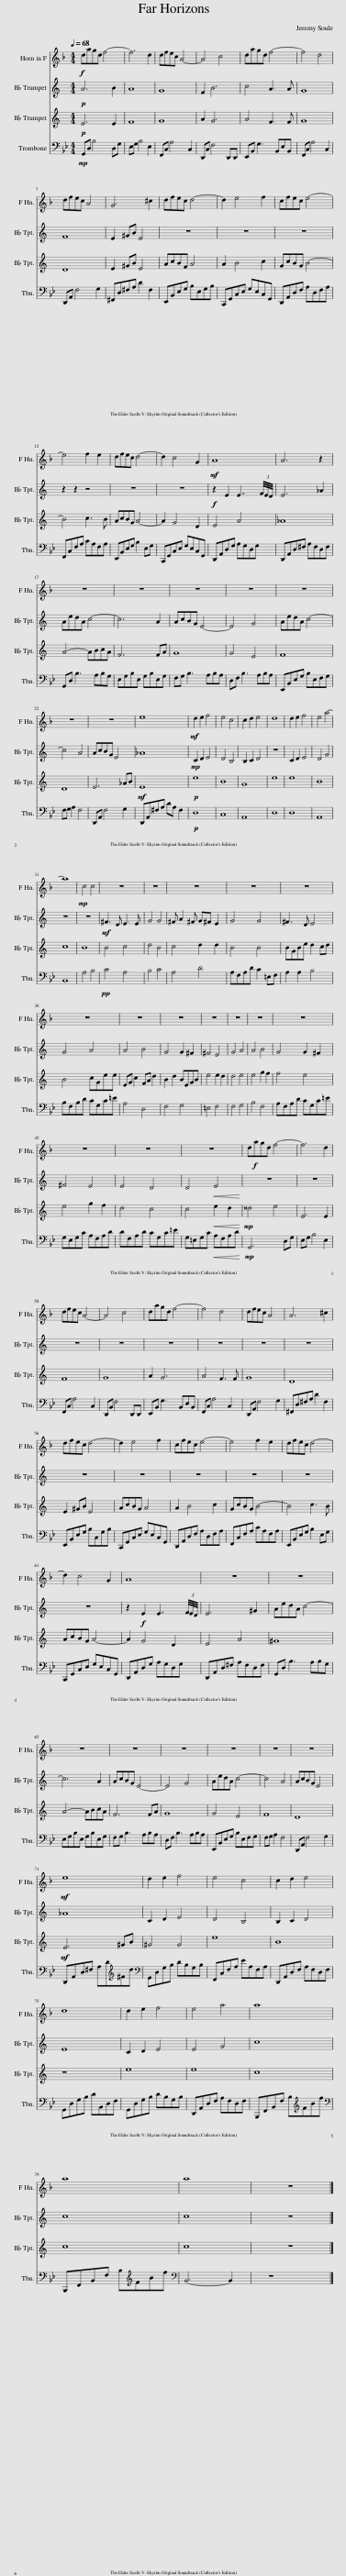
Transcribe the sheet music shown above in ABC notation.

X:1
%%score 1 2 3 4
L:1/8
Q:1/4=68
M:4/4
I:linebreak $
K:Bb
V:1 treble transpose=-7
V:2 treble transpose=-2
V:3 treble transpose=-2
V:4 bass
V:1
[K:F]!f! dagd f4- | f6 d2 | dfec A4- | A4 c4 | dagd f4- | %5
 f4 d4 |$ dfec A4 | G6 ^c2 | dfec d4- | d2 e4 f2 | %10
 cfec e4- |$ e4 f2 e2 | dfec d4- | d2 c4 G2 |!mf! A8 | %15
 A6 z2 |$ z8 | z8 | z8 | z8 | %20
 z8 |$ z8 | z8 | e8 |!mf! d2 e2 f4 | %25
 e4 c4 | c2 d2 e4 | d8 | d2 e2 f4 | e4 a4- |$ %30
 a8 |!mp! c4 c4 | z8 | z8 | z8 | %35
 z8 | z8 |$ z8 | z8 | z8 | %40
 z8 | z8 | z8 | z8 |$ z8 | %45
 z8 | z8 | d!f!agd f4- | f6 d2 |$ dfec A4- | %50
 A4 c4 | dagd f4- | f4 d4 | dfec A4 | A6 ^c2 |$ %55
 dfec d4- | d2 e4 f2 | cfec e4- | e4 f2 e2 | dfec d4- |$ %60
 d2 c4 G2 | A8 | z8 | z8 |$ z8 | %65
 z8 | z8 | z8 | z8 | z8 |$ %70
!mf! e8 | d2 e2 f4 | e4 c4 | c2 d2 e4 |$ d8 | %75
 d2 e2 f4 | e4 a4 | a8 |$ a8 | a8 | %80
 z8 |] %81
V:2
[K:C]!p! A6 B2 | A8 | G8 | F2 B6 | c4 A3 A | %5
 G8 |$ F8 | E2 ^GB E4 | z8 | z8 | %10
 z8 |$ z2 z2 z4 | z8 | z8 |!f! z2 E2 E7/2 (3F/4E/4D/4 | %15
 E6 _A2 |$ AedA c4- | c6 A2 | AcBG E4- | E4 G4 | %20
 AedA c4- |$ c4 A4 | AcBG E4 | _A8 |!mp! C2 D2 E4 | %25
 D4 B,4 | B,2 C2 D4 | z8 | C2 D2 E4 | D4 G4 |$ %30
 z8 | z8 |!mf! ^F3 D E3 E | G4 G4 | ^F A2 ^F G^F E2 | %35
 G4 G4 | ^F3 D E4 |$ G4 A4 | A4 B4 | G4 G2 ^F2 | %40
 ^F4 E4 | G4 A4 | A4 B4 | G4 G2 ^F2 |$ ^F4 E4 | %45
 E4 D4 | D4!<(! E4!<)! | z8 | z8 |$ z8 | %50
 z8 | z8 | z8 | z8 | z8 |$ %55
 z8 | z8 | z8 | z8 | z8 |$ %60
 z8 | z2!f! E2 E7/2 (3F/4E/4D/4 | E6 ^G2 | AedA c4- |$ c6 A2 | %65
 AcBG E4- | E4 G4 | AedA c4- | c4 A4 | AcBG E4 |$ %70
 _A8 | C2 D2 E4 | D4 B,4 | B,2 C2 D4 |$ E8 | %75
 C2 D2 E4 | E4 G4 | c8 |$ c8 | c8 | %80
 z8 |] %81
V:3
[K:C]!p! E6 E2 | F8 | G8 | A2 G6 | A4 F3 F | %5
 G8 |$ D8 | E2 ^GB E4 | AcBF A4 | A2 B4 c2 | %10
 GcBG B4- |$ B4 c3 B | AcBG A4- | A2 G4 D2 | E4 A4 | %15
 _A8 |$ A4- ABcA | F6 FA | G8 | G4 E4 | %20
 F8 |$ D8 | E6 _AB |!mf! E8 |!p! e8 | %25
 B8 | G8 | e8 | e8 | B8 |$ %30
 c8 | B8 | B4 c4 | d4 B4 | c4 d2 d2 | %35
 B4 B4 | BGBe d2 cd |$ B4 cGee | EG c2 FA d2 | B2 d2 BEGB | %40
 e4 e2 d2 | d4 e4 | e4 g2 f2 | f4 e4 |$ e4 g2 f2 | %45
 d4 c4 | c4!<(! e2 d2!<)! |!mp! ^^d4 e4 | E6 E2 |$ F8 | %50
 G8 | A2 G6 | A4 F3 F | G8 | D8 |$ %55
 E2 ^GB E4 | AcBG A4 | A2 B4 c2 | GcBG B4- | B4 c3 B |$ %60
 AcBG A4- | A2 G4 D2 | E4 A4 | ^G8 |$ A4- ABcA | %65
 F6 FA | G8 | G4 E4 | F8 | D8 |$ %70
!mf! E6 ^GB | ^G4 G4 | e8 | B8 |$ z8 | %75
 e8 | e8 | c8 |$ c8 | c8 | %80
 z8 |] %81
V:4
!mp! G,,D, B,4 D,G, | E,G, B,4 E,2 | F,,C, A,4 C,2 | D,,C, F,4 D,,D,, | E,,B,, G,3 B,,E,B,, | %5
 F,,C, A,4 C,2 |$ D,,A,, F,4 G,2 | ^F,,D,^F,A, D2 F,2 | E,,B,,E,G, B,E,G,B, | C,,G,,C,E, G,E,C,G,, | %10
 D,,A,,D,F, A,D,F,A, |$ F,,C,F,A, CA,F,A, | E,,B,,E,G, B,2 E,G, | C,,G,,C,E, G,E,C,G,, | D,,A,,D,G, A,G,D,G, | %15
 D,,A,,D,^F, A,F,D,F, |$ G,,D, B,3 A,B,G, | E,G,B,E, G,B,E,G, | F,G, B,3 A,B,A, | D,F, B,3 A,B,A, | %20
 E,,B,,E,G, B,E,F,G, |$ F,G, A,2 F,4 | D,,A,, F,4 G,2 | D,,A,,^F,A, DA, F,2 |!p! D,8 | %25
 C,8 | A,,8 | D,8 | D,8 | A,,8 |$ %30
 B,,8 | A,4 B,4 |!pp! C4 A,4 | B,4 C4 | A,4 D4 | %35
 A,F,A,D C2 =E,F, | A,2 A,2 B,4 |$ B,F,B,D CG,C=E | A,4 D,4 | F,4 G,4 | %40
 =E,4 F,4 | F,4 G,4 | B,4 F,4 | A,F,A,D CG,C=E |$ G,E,G,C A,F,A,D | %45
 DF,A,D CG,C=E | G,=E,G,C!<(! A,F,A,D!<)! |!mp! G,,6 D,G, | E,G, B,4 E,2 |$ F,,C, A,4 C,2 | %50
 D,,B,, F,4 D,,D,, | E,,B,, G,3 B,,E,B,, | F,,C, A,4 C,2 | D,,A,, F,4 G,2 | ^F,,D,^F,A, D2 F,2 |$ %55
 E,,B,,E,G, B,C,G,B, | C,,G,,C,E, G,E,C,G,, | D,,A,,D,F, A,D,F,A, | F,,C,F,A, CA,F,A, | E,,B,,E,G, B,2 E,G, |$ %60
 C,,G,,C,E, G,E,C,G,, | D,,A,,D,G, A,G,D,G, | D,,A,,D,^F, A,F,D,F, | G,,D, B,3 A,B,G, |$ E,G,B,E, G,B,E,G, | %65
 F,G, B,3 A,B,A, | D,F, B,3 A,B,A, | E,,B,,E,G, B,E,F,G, | F,G, A,2 F,4 | D,,A,, F,4 G,2 |$ %70
 D,,A,,D,^F, A,D[K:treble]^Fd |[K:bass] G,,D,G,B, DB,G,B, | F,,C,F,A, EA,F,A, | D,,A,,D,F, A,F,D,F, |$ G,,D,G,B, DB,,D,F, | %75
 G,,D,G,B, DB,G,B, | D,,A,,D,F, A,F,D,F, | B,,,F,,B,,F, B,[K:treble]FBf |$[K:bass] B,,,F,,B,,F, B,[K:treble]FBf |[K:bass] B,,6- B,,2 | %80
 z8 |] %81
